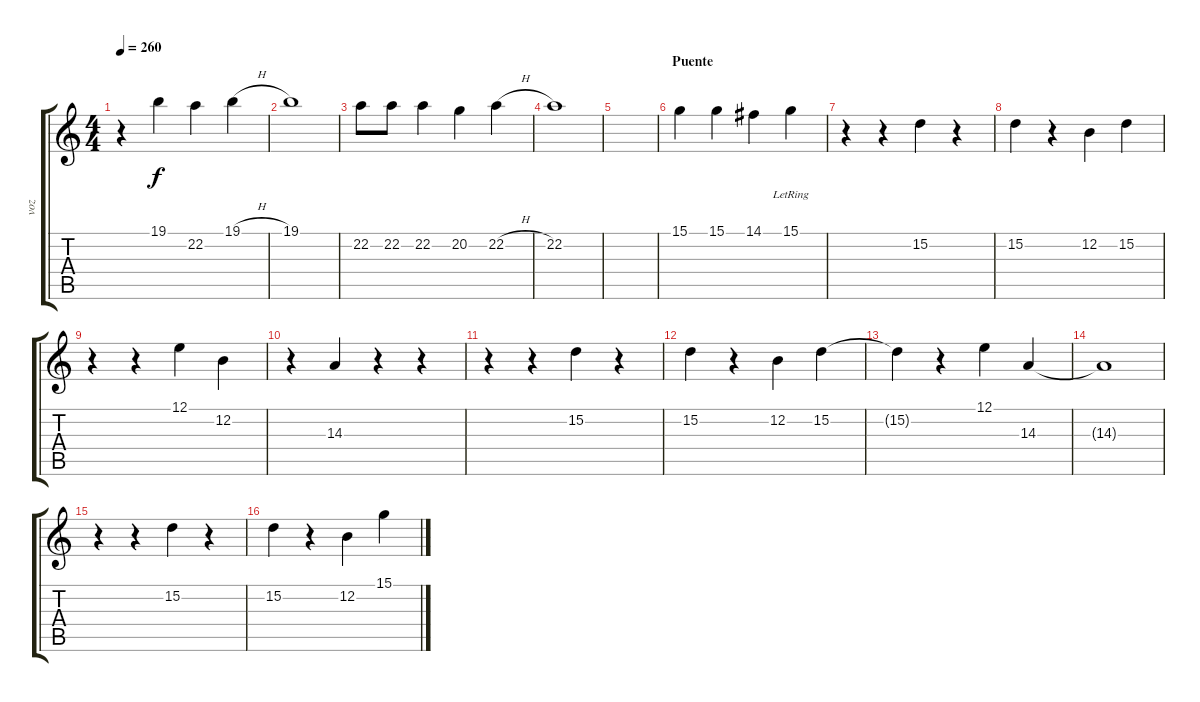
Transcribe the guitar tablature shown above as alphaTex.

\track ("voz" "voz") {instrument lead2sawtooth}
\staff {score tabs}
\tuning (E4 B3 G3 D3 A2 E2) {hide}
\ts (4 4)
\tempo 260
\clef g2
\ks c
r.4{dy f} 19.1.4 22.2.4 19.1{h}.4 |
19.1.1 |
22.2.8 22.2.8 22.2.4 20.2.4 22.2{h}.4 |
22.2.1 |
|
\section ("" "Puente")
15.1.4 15.1.4 14.1.4 15.1{lr}.4 |
r.4 r.4 15.2.4 r.4 |
15.2.4 r.4 12.2.4 15.2.4 |
r.4 r.4 12.1.4 12.2.4 |
r.4 14.3.4 r.4 r.4 |
r.4 r.4 15.2.4 r.4 |
15.2.4 r.4 12.2.4 15.2.4 |
15.2{t}.4 r.4 12.1.4 14.3.4 |
14.3{t}.1 |
r.4 r.4 15.2.4 r.4 |
15.2.4 r.4 12.2.4 15.1{h}.4
